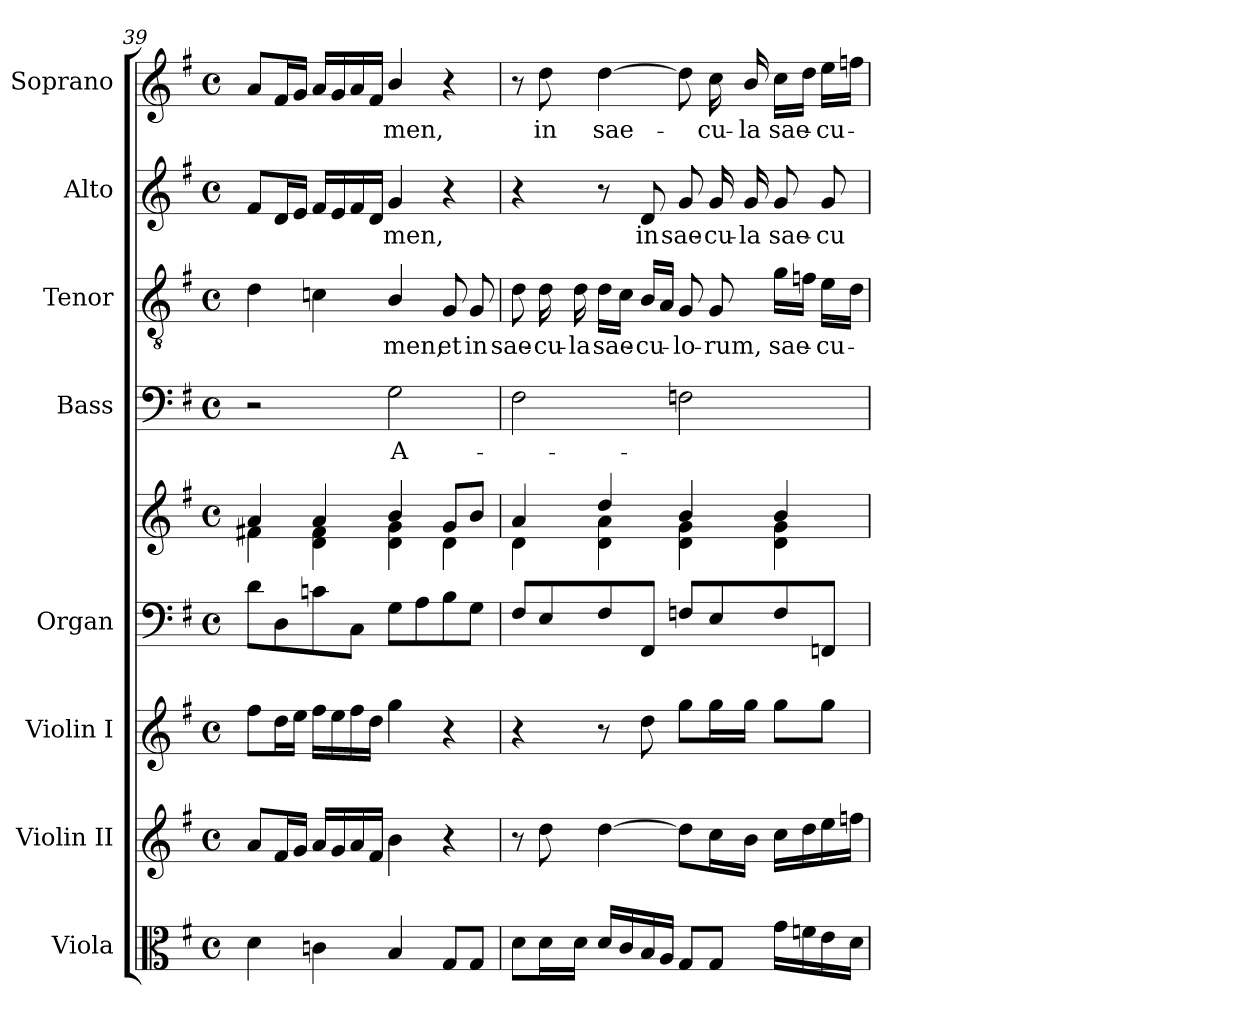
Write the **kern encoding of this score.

**kern	**kern	**kern	**kern	**kern	**kern	**text	**kern	**text	**kern	**text	**kern	**text
*part8	*part7	*part6	*part5	*part5	*part4	*part4	*part3	*part3	*part2	*part2	*part1	*part1
*staff9	*staff8	*staff7	*staff6	*staff5	*staff4	*staff4	*staff3	*staff3	*staff2	*staff2	*staff1	*staff1
*I"Viola	*I"Violin II	*I"Violin I	*I"Organ	*	*I"Bass	*	*I"Tenor	*	*I"Alto	*	*I"Soprano	*
*I'Vla.	*I'Vln. II	*I'Vln. I	*I'Org.	*	*I'B.	*	*I'T.	*	*I'A.	*	*I'S.	*
*clefC3	*clefG2	*clefG2	*clefF4	*clefG2	*clefF4	*	*clefGv2	*	*clefG2	*	*clefG2	*
*	*	*	*	*	*	*	*ITrd7c12	*	*	*	*	*
*k[f#]	*k[f#]	*k[f#]	*k[f#]	*k[f#]	*k[f#]	*	*k[f#]	*	*k[f#]	*	*k[f#]	*
*G:	*G:	*G:	*G:	*G:	*G:	*	*G:	*	*G:	*	*G:	*
*M4/4	*M4/4	*M4/4	*M4/4	*M4/4	*M4/4	*	*M4/4	*	*M4/4	*	*M4/4	*
*met(c)	*met(c)	*met(c)	*met(c)	*met(c)	*met(c)	*	*met(c)	*	*met(c)	*	*met(c)	*
=39	=39	=39	=39	=39	=39	=39	=39	=39	=39	=39	=39	=39
*	*	*	*	*^	*	*	*	*	*	*	*	*
4di\	8ai/L	8ff#i\L	8di\L	4ai/	4f#Xi\	2r	.	4Di\	.	8f#i/L	.	8ai/L	.
.	16f#i/L	16ddi\L	8Di\	.	.	.	.	.	.	16di/L	.	16f#i/L	.
.	16gi/JJ	16eei\JJ	.	.	.	.	.	.	.	16ei/JJ	.	16gi/JJ	.
4cni\	16ai/LL	16ff#i\LL	8cni\	4ai/	4di\ 4f#i	.	.	4Cni\	.	16f#i/LL	.	16ai/LL	.
.	16gi/	16eei\	.	.	.	.	.	.	.	16ei/	.	16gi/	.
.	16ai/	16ff#i\	8Ci\J	.	.	.	.	.	.	16f#i/	.	16ai/	.
.	16f#i/JJ	16ddi\JJ	.	.	.	.	.	.	.	16di/JJ	.	16f#i/JJ	.
!	!	!	!	!	!	!	!LO:LY:b:color=#000000	!	!	!	!	!	!
!	!	!	!	!	!	!	!	!	!LO:LY:b:color=#000000	!	!	!	!
!	!	!	!	!	!	!	!	!	!	!	!LO:LY:b:color=#000000	!	!
!	!	!	!	!	!	!	!	!	!	!	!	!	!LO:LY:b:color=#000000
4Bi/	4bi\	4ggi\	8Gi\L	4bi/	4di\ 4gi	2Gi\	A-	4BBi/	-men,	4gi/	-men,	4bi/	-men,
.	.	.	8Ai\	.	.	.	.	.	.	.	.	.	.
!	!	!	!	!	!	!	!	!	!LO:LY:b:color=#000000	!	!	!	!
8Gi/L	4r	4r	8Bi\	8gi/L	4di\	.	.	8GGi/	et	4r	.	4r	.
!	!	!	!	!	!	!	!	!	!LO:LY:b:color=#000000	!	!	!	!
8Gi/J	.	.	8Gi\J	8bi/J	.	.	.	8GGi/	in	.	.	.	.
=40	=40	=40	=40	=40	=40	=40	=40	=40	=40	=40	=40	=40	=40
!	!	!	!	!	!	!	!	!	!LO:LY:b:color=#000000	!	!	!	!
8di\L	8r	4r	8F#i/L	4ai/	4di\	2F#i\	.	8Di\	sae-	4r	.	8r	.
!	!	!	!	!	!	!	!	!	!LO:LY:b:color=#000000	!	!	!	!
!	!	!	!	!	!	!	!	!	!	!	!	!	!LO:LY:b:color=#000000
16di\L	8ddi\	.	8Ei/	.	.	.	.	16Di\	-cu-	.	.	8ddi\	in
!	!	!	!	!	!	!	!	!	!LO:LY:b:color=#000000	!	!	!	!
16di\JJ	.	.	.	.	.	.	.	16Di\	-la	.	.	.	.
!	!	!	!	!	!	!	!	!	!LO:LY:b:color=#000000	!	!	!	!
!	!	!	!	!	!	!	!	!	!	!	!	!	!LO:LY:b:color=#000000
16di/LL	[4ddi\	8r	8F#i/	4ddi/	4di\ 4ai	.	.	16Di\LL	sae-	8r	.	[4ddi\	sae-
16ci/	.	.	.	.	.	.	.	16Ci\JJ	.	.	.	.	.
!	!	!	!	!	!	!	!	!	!LO:LY:b:color=#000000	!	!	!	!
!	!	!	!	!	!	!	!	!	!	!	!LO:LY:b:color=#000000	!	!
16Bi/	.	8ddi\	8FF#i/J	.	.	.	.	16BBi/LL	-cu-	8di/	in	.	.
16Ai/JJ	.	.	.	.	.	.	.	16AAi/JJ	.	.	.	.	.
!	!	!	!	!	!	!	!	!	!LO:LY:b:color=#000000	!	!	!	!
!	!	!	!	!	!	!	!	!	!	!	!LO:LY:b:color=#000000	!	!
8Gi/L	8ddi\L]	8ggi\L	8Fni/L	4bi/	4di\ 4gi	2Fni\	.	8GGi/	-lo-	8gi/	sae-	8ddi\]	.
!	!	!	!	!	!	!	!	!	!LO:LY:b:color=#000000	!	!	!	!
!	!	!	!	!	!	!	!	!	!	!	!LO:LY:b:color=#000000	!	!
!	!	!	!	!	!	!	!	!	!	!	!	!	!LO:LY:b:color=#000000
8Gi/J	16cci\L	16ggi\L	8Ei/	.	.	.	.	8GGi/	-rum,	16gi/	-cu-	16cci\	-cu-
!	!	!	!	!	!	!	!	!	!	!	!LO:LY:b:color=#000000	!	!
!	!	!	!	!	!	!	!	!	!	!	!	!	!LO:LY:b:color=#000000
.	16bi\JJ	16ggi\JJ	.	.	.	.	.	.	.	16gi/	-la	16bi/	-la
!	!	!	!	!	!	!	!	!	!LO:LY:b:color=#000000	!	!	!	!
!	!	!	!	!	!	!	!	!	!	!	!LO:LY:b:color=#000000	!	!
!	!	!	!	!	!	!	!	!	!	!	!	!	!LO:LY:b:color=#000000
16gi\LL	16cci\LL	8ggi\L	8Fi/	4bi/	4di\ 4gi	.	.	16Gi\LL	sae-	8gi/	sae-	16cci\LL	sae-
16fni\	16ddi\	.	.	.	.	.	.	16Fni\JJ	.	.	.	16ddi\JJ	.
!	!	!	!	!	!	!	!	!	!LO:LY:b:color=#000000	!	!	!	!
!	!	!	!	!	!	!	!	!	!	!	!LO:LY:b:color=#000000	!	!
!	!	!	!	!	!	!	!	!	!	!	!	!	!LO:LY:b:color=#000000
16ei\	16eei\	8ggi\J	8FFni/J	.	.	.	.	16Ei\LL	-cu-	8gi/	-cu-	16eei\LL	-cu-
16di\JJ	16ffni\JJ	.	.	.	.	.	.	16Di\JJ	.	.	.	16ffni\JJ	.
*	*	*	*	*v	*v	*	*	*	*	*	*	*	*
=	=	=	=	=	=	=	=	=	=	=	=	=
*-	*-	*-	*-	*-	*-	*-	*-	*-	*-	*-	*-	*-
